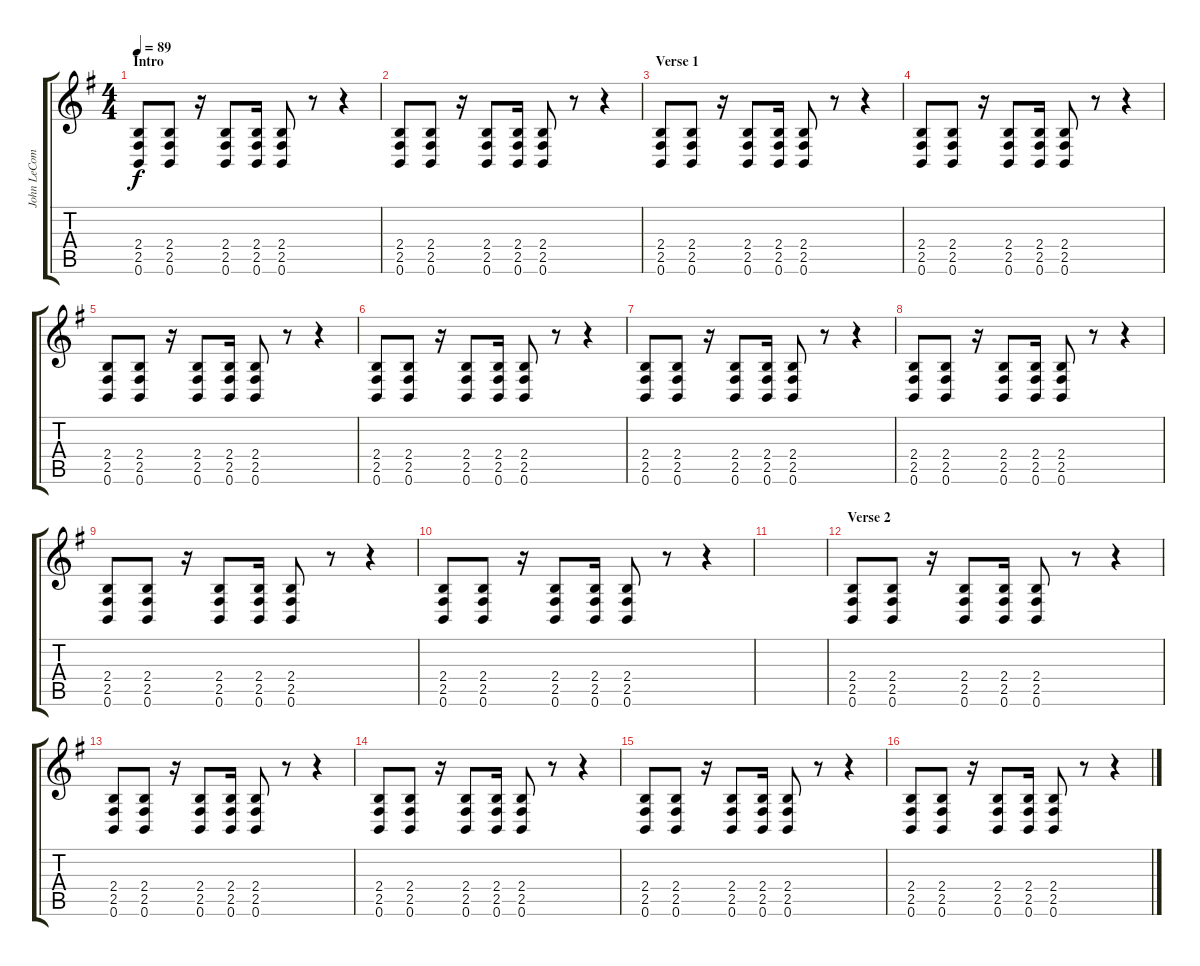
\track ("John LeCompt" "John LeCom") {instrument distortionguitar}
\staff {score tabs}
\tuning (B3 G3 D3 A2 E2 B1) {hide}
\ts (4 4)
\section ("" "Intro")
\tempo 89
\clef g2
\ks g
(2.4 2.5 0.6).8{dy f instrument distortionguitar} (2.4 2.5 0.6).8 r.16 (2.4 2.5 0.6).8 (2.4 2.5 0.6).16 (2.4 2.5 0.6).8 r.8 r.4 |
(2.4 2.5 0.6).8 (2.4 2.5 0.6).8 r.16 (2.4 2.5 0.6).8 (2.4 2.5 0.6).16 (2.4 2.5 0.6).8 r.8 r.4 |
\section ("" "Verse 1")
(2.4 2.5 0.6).8 (2.4 2.5 0.6).8 r.16 (2.4 2.5 0.6).8 (2.4 2.5 0.6).16 (2.4 2.5 0.6).8 r.8 r.4 |
(2.4 2.5 0.6).8 (2.4 2.5 0.6).8 r.16 (2.4 2.5 0.6).8 (2.4 2.5 0.6).16 (2.4 2.5 0.6).8 r.8 r.4 |
(2.4 2.5 0.6).8 (2.4 2.5 0.6).8 r.16 (2.4 2.5 0.6).8 (2.4 2.5 0.6).16 (2.4 2.5 0.6).8 r.8 r.4 |
(2.4 2.5 0.6).8 (2.4 2.5 0.6).8 r.16 (2.4 2.5 0.6).8 (2.4 2.5 0.6).16 (2.4 2.5 0.6).8 r.8 r.4 |
(2.4 2.5 0.6).8 (2.4 2.5 0.6).8 r.16 (2.4 2.5 0.6).8 (2.4 2.5 0.6).16 (2.4 2.5 0.6).8 r.8 r.4 |
(2.4 2.5 0.6).8 (2.4 2.5 0.6).8 r.16 (2.4 2.5 0.6).8 (2.4 2.5 0.6).16 (2.4 2.5 0.6).8 r.8 r.4 |
(2.4 2.5 0.6).8 (2.4 2.5 0.6).8 r.16 (2.4 2.5 0.6).8 (2.4 2.5 0.6).16 (2.4 2.5 0.6).8 r.8 r.4 |
(2.4 2.5 0.6).8 (2.4 2.5 0.6).8 r.16 (2.4 2.5 0.6).8 (2.4 2.5 0.6).16 (2.4 2.5 0.6).8 r.8 r.4 |
|
\section ("" "Verse 2")
(2.4 2.5 0.6).8 (2.4 2.5 0.6).8 r.16 (2.4 2.5 0.6).8 (2.4 2.5 0.6).16 (2.4 2.5 0.6).8 r.8 r.4 |
(2.4 2.5 0.6).8 (2.4 2.5 0.6).8 r.16 (2.4 2.5 0.6).8 (2.4 2.5 0.6).16 (2.4 2.5 0.6).8 r.8 r.4 |
(2.4 2.5 0.6).8 (2.4 2.5 0.6).8 r.16 (2.4 2.5 0.6).8 (2.4 2.5 0.6).16 (2.4 2.5 0.6).8 r.8 r.4 |
(2.4 2.5 0.6).8 (2.4 2.5 0.6).8 r.16 (2.4 2.5 0.6).8 (2.4 2.5 0.6).16 (2.4 2.5 0.6).8 r.8 r.4 |
(2.4 2.5 0.6).8 (2.4 2.5 0.6).8 r.16 (2.4 2.5 0.6).8 (2.4 2.5 0.6).16 (2.4 2.5 0.6).8 r.8 r.4
